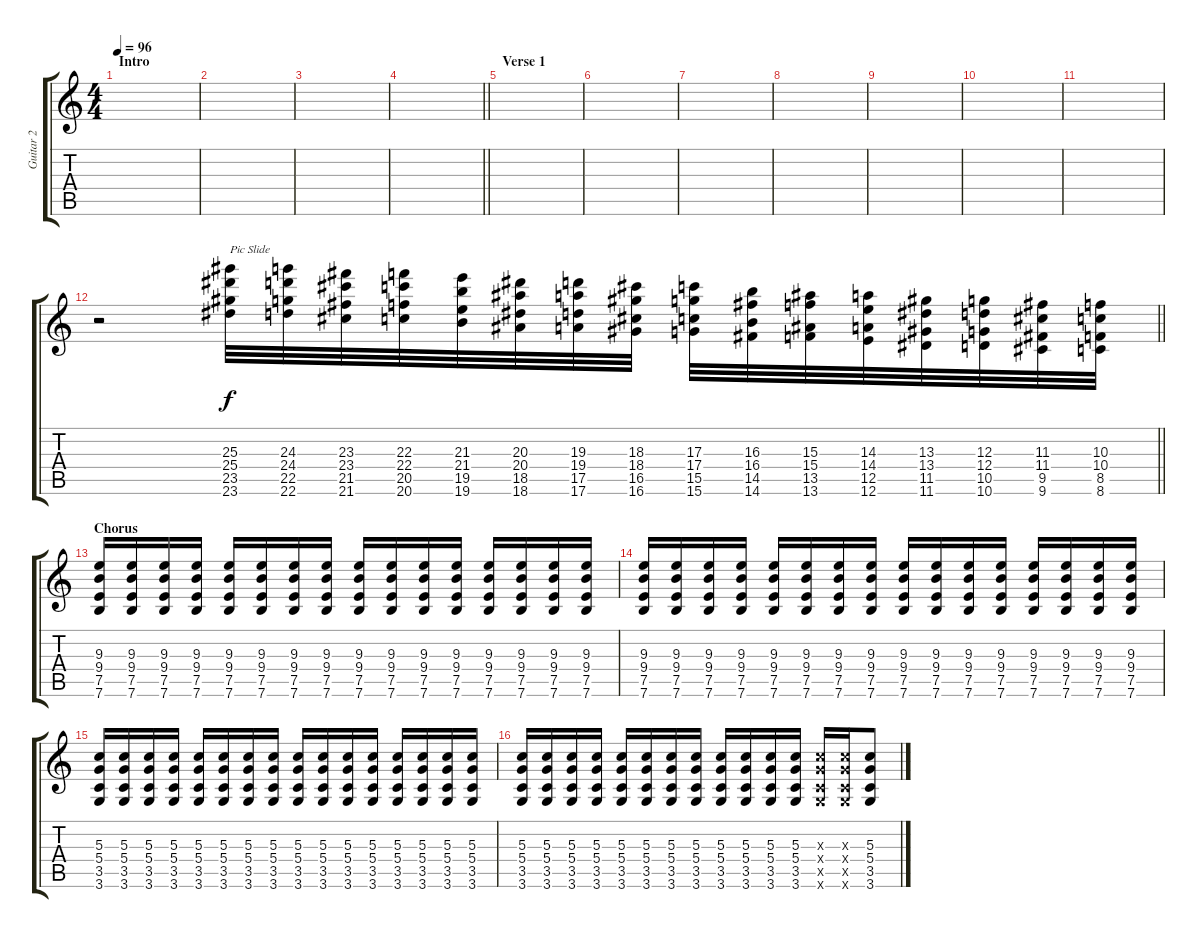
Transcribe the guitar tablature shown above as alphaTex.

\track ("Guitar 2" "Guitar 2") {instrument overdrivenguitar}
\staff {score tabs}
\tuning (E4 B3 G3 D3 A2 E2) {hide}
\ts (4 4)
\section ("" "Intro")
\tempo 96
\clef g2
\ks c
|
|
|
\barLineRight lightlight
|
\section ("" "Verse 1")
|
|
|
|
|
|
|
\barLineRight lightlight
r.2 (25.3 25.4 23.5 23.6).32{txt "Pic Slide" volume 8 instrument guitarharmonics} (24.3 24.4 22.5 22.6).32 (23.3 23.4 21.5 21.6).32 (22.3 22.4 20.5 20.6).32 (21.3 21.4 19.5 19.6).32 (20.3 20.4 18.5 18.6).32 (19.3 19.4 17.5 17.6).32 (18.3 18.4 16.5 16.6).32 (17.3 17.4 15.5 15.6).32 (16.3 16.4 14.5 14.6).32 (15.3 15.4 13.5 13.6).32 (14.3 14.4 12.5 12.6).32 (13.3 13.4 11.5 11.6).32 (12.3 12.4 10.5 10.6).32 (11.3 11.4 9.5 9.6).32 (10.3 10.4 8.5 8.6).32 |
\section ("" "Chorus")
(9.3 9.4 7.5 7.6).16{volume 12 instrument overdrivenguitar} (9.3 9.4 7.5 7.6).16 (9.3 9.4 7.5 7.6).16 (9.3 9.4 7.5 7.6).16 (9.3 9.4 7.5 7.6).16 (9.3 9.4 7.5 7.6).16 (9.3 9.4 7.5 7.6).16 (9.3 9.4 7.5 7.6).16 (9.3 9.4 7.5 7.6).16 (9.3 9.4 7.5 7.6).16 (9.3 9.4 7.5 7.6).16 (9.3 9.4 7.5 7.6).16 (9.3 9.4 7.5 7.6).16 (9.3 9.4 7.5 7.6).16 (9.3 9.4 7.5 7.6).16 (9.3 9.4 7.5 7.6).16 |
(9.3 9.4 7.5 7.6).16 (9.3 9.4 7.5 7.6).16 (9.3 9.4 7.5 7.6).16 (9.3 9.4 7.5 7.6).16 (9.3 9.4 7.5 7.6).16 (9.3 9.4 7.5 7.6).16 (9.3 9.4 7.5 7.6).16 (9.3 9.4 7.5 7.6).16 (9.3 9.4 7.5 7.6).16 (9.3 9.4 7.5 7.6).16 (9.3 9.4 7.5 7.6).16 (9.3 9.4 7.5 7.6).16 (9.3 9.4 7.5 7.6).16 (9.3 9.4 7.5 7.6).16 (9.3 9.4 7.5 7.6).16 (9.3 9.4 7.5 7.6).16 |
(5.3 5.4 3.5 3.6).16 (5.3 5.4 3.5 3.6).16 (5.3 5.4 3.5 3.6).16 (5.3 5.4 3.5 3.6).16 (5.3 5.4 3.5 3.6).16 (5.3 5.4 3.5 3.6).16 (5.3 5.4 3.5 3.6).16 (5.3 5.4 3.5 3.6).16 (5.3 5.4 3.5 3.6).16 (5.3 5.4 3.5 3.6).16 (5.3 5.4 3.5 3.6).16 (5.3 5.4 3.5 3.6).16 (5.3 5.4 3.5 3.6).16 (5.3 5.4 3.5 3.6).16 (5.3 5.4 3.5 3.6).16 (5.3 5.4 3.5 3.6).16 |
(5.3 5.4 3.5 3.6).16 (5.3 5.4 3.5 3.6).16 (5.3 5.4 3.5 3.6).16 (5.3 5.4 3.5 3.6).16 (5.3 5.4 3.5 3.6).16 (5.3 5.4 3.5 3.6).16 (5.3 5.4 3.5 3.6).16 (5.3 5.4 3.5 3.6).16 (5.3 5.4 3.5 3.6).16 (5.3 5.4 3.5 3.6).16 (5.3 5.4 3.5 3.6).16 (5.3 5.4 3.5 3.6).16 (5.3{x} 5.4{x} 3.5{x} 3.6{x}).16 (5.3{x} 5.4{x} 3.5{x} 3.6{x}).16 (5.3 5.4 3.5 3.6).8
